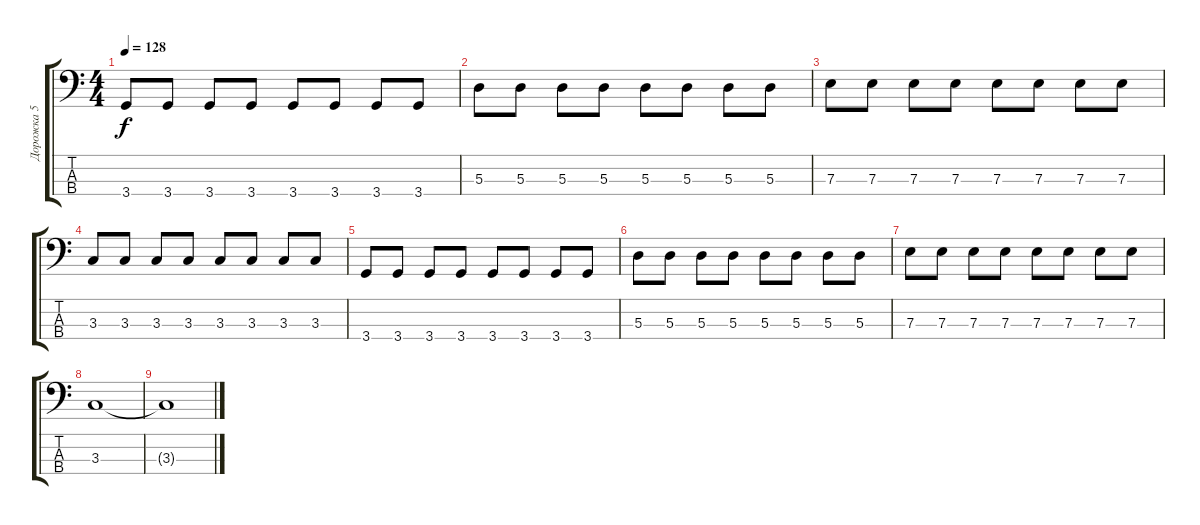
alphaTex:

\track ("Дорожка 5" "Дорожка 5") {instrument electricbassfinger}
\staff {score tabs}
\tuning (G2 D2 A1 E1) {hide}
\ts (4 4)
\tempo 128
\clef f4
\ks c
3.4.8{dy f} 3.4.8 3.4.8 3.4.8 3.4.8 3.4.8 3.4.8 3.4.8 |
5.3.8 5.3.8 5.3.8 5.3.8 5.3.8 5.3.8 5.3.8 5.3.8 |
7.3.8 7.3.8 7.3.8 7.3.8 7.3.8 7.3.8 7.3.8 7.3.8 |
3.3.8 3.3.8 3.3.8 3.3.8 3.3.8 3.3.8 3.3.8 3.3.8 |
3.4.8 3.4.8 3.4.8 3.4.8 3.4.8 3.4.8 3.4.8 3.4.8 |
5.3.8 5.3.8 5.3.8 5.3.8 5.3.8 5.3.8 5.3.8 5.3.8 |
7.3.8 7.3.8 7.3.8 7.3.8 7.3.8 7.3.8 7.3.8 7.3.8 |
3.3.1 |
3.3{t}.1
